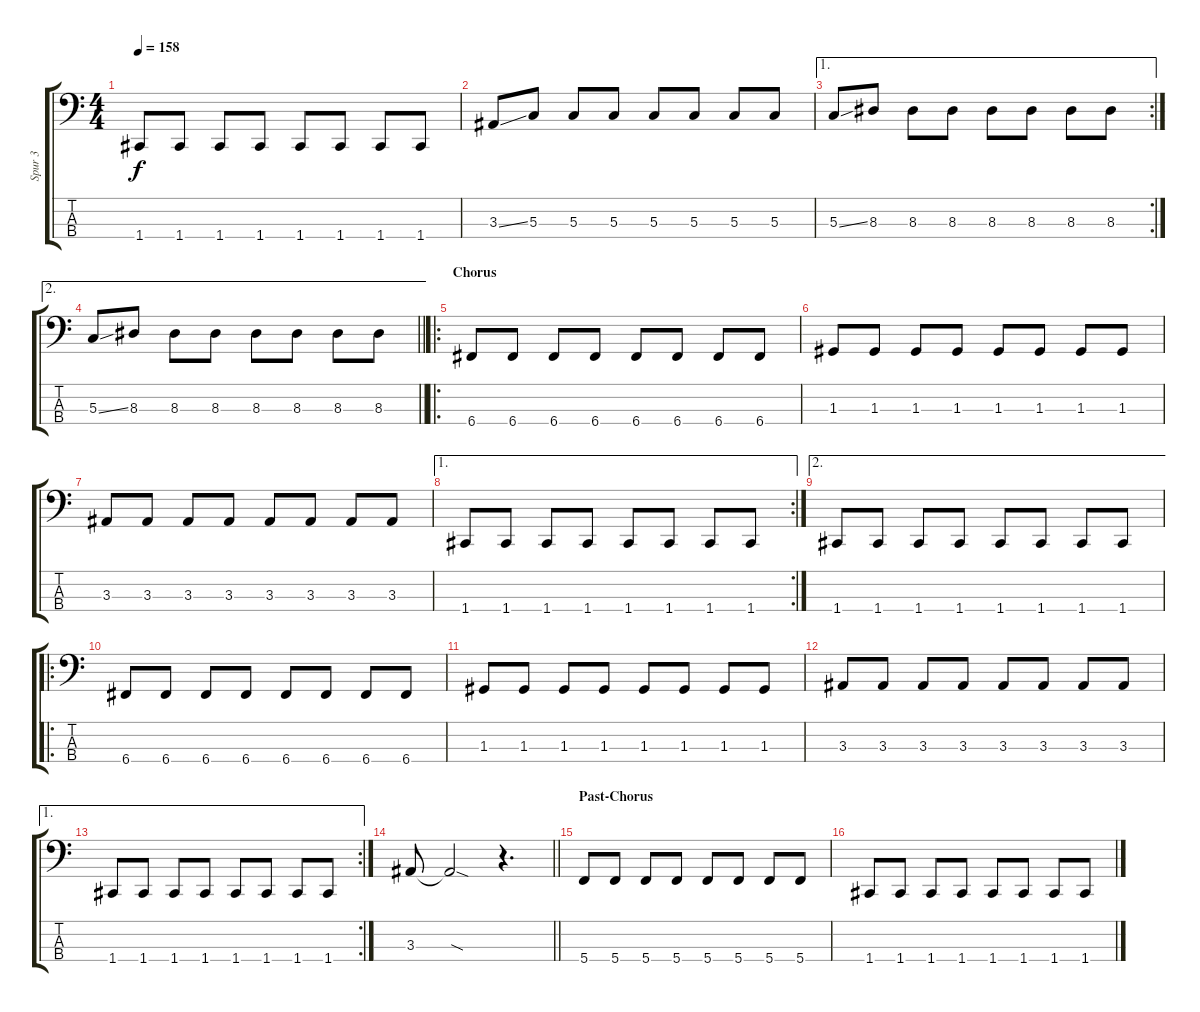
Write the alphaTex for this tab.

\track ("Spur 3" "Spur 3") {instrument electricbassfinger}
\staff {score tabs}
\tuning (F2 C2 G1 C1) {hide}
\ts (4 4)
\tempo 158
\clef f4
\ks c
1.4.8{dy f} 1.4.8 1.4.8 1.4.8 1.4.8 1.4.8 1.4.8 1.4.8 |
3.3{ss}.8 5.3.8 5.3.8 5.3.8 5.3.8 5.3.8 5.3.8 5.3.8 |
\ae 1
\rc 2
5.3{ss}.8 8.3.8 8.3.8 8.3.8 8.3.8 8.3.8 8.3.8 8.3.8 |
\ae 2
\barLineRight lightlight
5.3{ss}.8 8.3.8 8.3.8 8.3.8 8.3.8 8.3.8 8.3.8 8.3.8 |
\ro
\section ("" "Chorus")
6.4.8 6.4.8 6.4.8 6.4.8 6.4.8 6.4.8 6.4.8 6.4.8 |
1.3.8 1.3.8 1.3.8 1.3.8 1.3.8 1.3.8 1.3.8 1.3.8 |
3.3.8 3.3.8 3.3.8 3.3.8 3.3.8 3.3.8 3.3.8 3.3.8 |
\ae 1
\rc 2
1.4.8 1.4.8 1.4.8 1.4.8 1.4.8 1.4.8 1.4.8 1.4.8 |
\ae 2
1.4.8 1.4.8 1.4.8 1.4.8 1.4.8 1.4.8 1.4.8 1.4.8 |
\ro
6.4.8 6.4.8 6.4.8 6.4.8 6.4.8 6.4.8 6.4.8 6.4.8 |
1.3.8 1.3.8 1.3.8 1.3.8 1.3.8 1.3.8 1.3.8 1.3.8 |
3.3.8 3.3.8 3.3.8 3.3.8 3.3.8 3.3.8 3.3.8 3.3.8 |
\ae 1
\rc 2
1.4.8 1.4.8 1.4.8 1.4.8 1.4.8 1.4.8 1.4.8 1.4.8 |
\barLineRight lightlight
3.3.8 3.3{sod t}.2 r.4{d} |
\section ("" "Past-Chorus")
5.4.8 5.4.8 5.4.8 5.4.8 5.4.8 5.4.8 5.4.8 5.4.8 |
1.4.8 1.4.8 1.4.8 1.4.8 1.4.8 1.4.8 1.4.8 1.4.8
